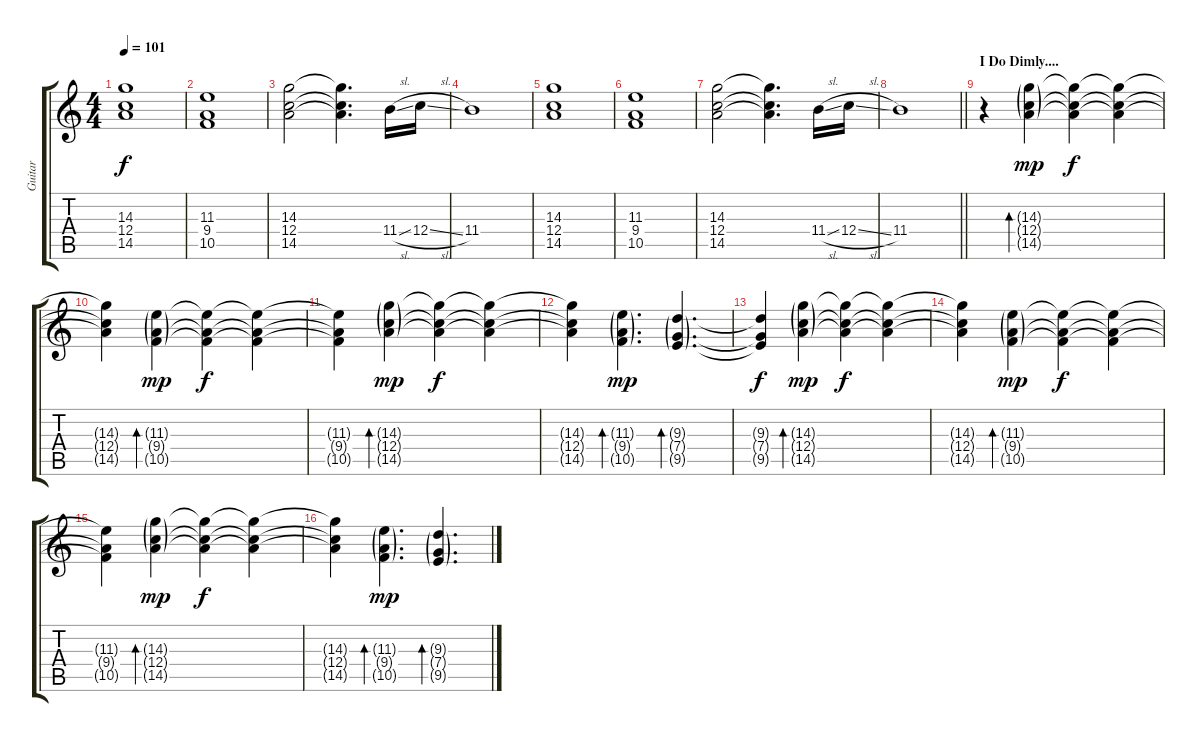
\track ("Guitar" "Guitar") {instrument electricguitarclean}
\staff {score tabs}
\tuning (D4 A3 F3 C3 G2 C2) {hide}
\ts (4 4)
\tempo 101
\clef g2
\ks c
(14.3 12.4 14.5).1{dy f} |
(11.3 9.4 10.5).1 |
(14.3 12.4 14.5).2 (14.3{t} 12.4{t} 14.5{t}).4{d} 11.4{sl}.16 12.4{sl}.16 |
11.4.1 |
(14.3 12.4 14.5).1 |
(11.3 9.4 10.5).1 |
(14.3 12.4 14.5).2 (14.3{t} 12.4{t} 14.5{t}).4{d} 11.4{sl}.16 12.4{sl}.16 |
\barLineRight lightlight
11.4.1 |
\section ("" "I Do Dimly....")
r.4 (14.3{g} 12.4{g} 14.5{g}).4{bd 240 dy mp} (14.3{t} 12.4{t} 14.5{t}).4{dy f} (14.3{t} 12.4{t} 14.5{t}).4 |
(14.3{t} 12.4{t} 14.5{t}).4 (11.3{g} 9.4{g} 10.5{g}).4{bd 240 dy mp} (11.3{t} 9.4{t} 10.5{t}).4{dy f} (11.3{t} 9.4{t} 10.5{t}).4 |
(11.3{t} 9.4{t} 10.5{t}).4 (14.3{g} 12.4{g} 14.5{g}).4{bd 240 dy mp} (14.3{t} 12.4{t} 14.5{t}).4{dy f} (14.3{t} 12.4{t} 14.5{t}).4 |
(14.3{t} 12.4{t} 14.5{t}).4 (11.3{g} 9.4{g} 10.5{g}).4{d bd 240 dy mp} (9.3{g} 7.4{g} 9.5{g}).4{d bd 240} |
(9.3{t} 7.4{t} 9.5{t}).4{dy f} (14.3{g} 12.4{g} 14.5{g}).4{bd 240 dy mp} (14.3{t} 12.4{t} 14.5{t}).4{dy f} (14.3{t} 12.4{t} 14.5{t}).4 |
(14.3{t} 12.4{t} 14.5{t}).4 (11.3{g} 9.4{g} 10.5{g}).4{bd 240 dy mp} (11.3{t} 9.4{t} 10.5{t}).4{dy f} (11.3{t} 9.4{t} 10.5{t}).4 |
(11.3{t} 9.4{t} 10.5{t}).4 (14.3{g} 12.4{g} 14.5{g}).4{bd 240 dy mp} (14.3{t} 12.4{t} 14.5{t}).4{dy f} (14.3{t} 12.4{t} 14.5{t}).4 |
(14.3{t} 12.4{t} 14.5{t}).4 (11.3{g} 9.4{g} 10.5{g}).4{d bd 240 dy mp} (9.3{g} 7.4{g} 9.5{g}).4{d bd 240}
